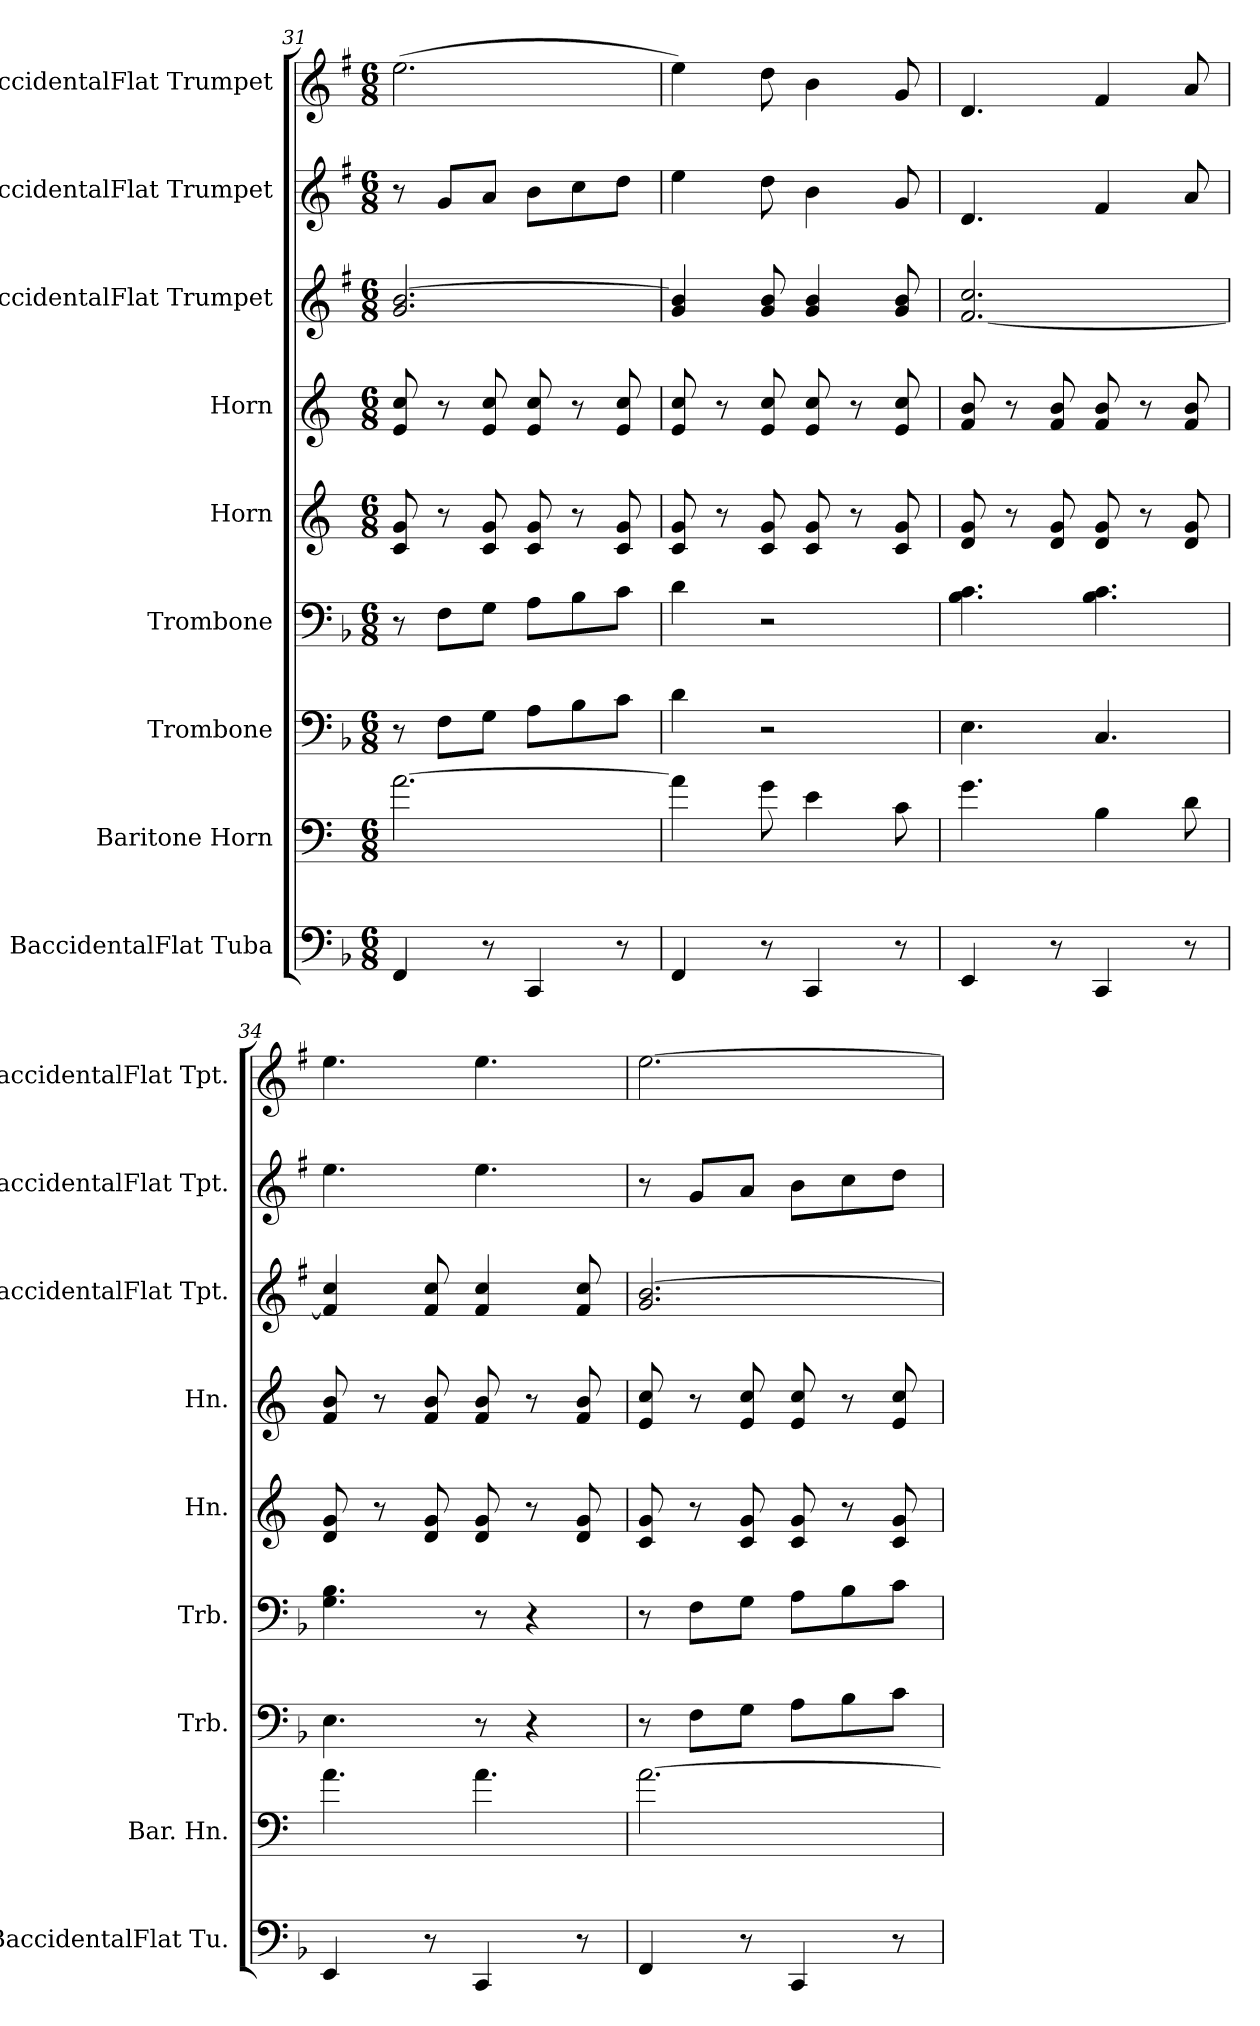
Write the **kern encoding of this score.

**kern	**kern	**kern	**kern	**kern	**kern	**kern	**kern	**kern
*part9	*part8	*part7	*part6	*part5	*part4	*part3	*part2	*part1
*staff9	*staff8	*staff7	*staff6	*staff5	*staff4	*staff3	*staff2	*staff1
*I"BaccidentalFlat Tuba	*I"Baritone Horn	*I"Trombone	*I"Trombone	*I"Horn	*I"Horn	*I"BaccidentalFlat Trumpet	*I"BaccidentalFlat Trumpet	*I"BaccidentalFlat Trumpet
*I'BaccidentalFlat Tu.	*I'Bar. Hn.	*I'Trb.	*I'Trb.	*I'Hn.	*I'Hn.	*I'BaccidentalFlat Tpt.	*I'BaccidentalFlat Tpt.	*I'BaccidentalFlat Tpt.
*clefF4	*clefF4	*clefF4	*clefF4	*clefG2	*clefG2	*clefG2	*clefG2	*clefG2
*	*ITrd4c7	*	*	*ITrd4c7	*ITrd4c7	*ITrd1c2	*ITrd1c2	*ITrd1c2
*k[b-]	*k[b-]	*k[b-]	*k[b-]	*k[b-]	*k[b-]	*k[b-]	*k[b-]	*k[b-]
*M6/8	*M6/8	*M6/8	*M6/8	*M6/8	*M6/8	*M6/8	*M6/8	*M6/8
=31	=31	=31	=31	=31	=31	=31	=31	=31
4FF/	[2.d\	8r	8r	8F/ 8c/	8A/ 8f/	2.f/ [2.a/	8r	(2.dd\
.	.	8F\L	8F\L	8r	8r	.	8f/L	.
8r	.	8G\J	8G\J	8F/ 8c/	8A/ 8f/	.	8g/J	.
4CC/	.	8A\L	8A\L	8F/ 8c/	8A/ 8f/	.	8a\L	.
.	.	8B-\	8B-\	8r	8r	.	8b-\	.
8r	.	8c\J	8c\J	8F/ 8c/	8A/ 8f/	.	8cc\J	.
!!LO:PB:g=z
=32	=32	=32	=32	=32	=32	=32	=32	=32
4FF/	4d\]	4d\	4d\	8F/ 8c/	8A/ 8f/	4f/ 4a/]	4dd\	4dd\)
.	.	.	.	8r	8r	.	.	.
8r	8c\	2r	2r	8F/ 8c/	8A/ 8f/	8f/ 8a/	8cc\	8cc\
4CC/	4A\	.	.	8F/ 8c/	8A/ 8f/	4f/ 4a/	4a\	4a\
.	.	.	.	8r	8r	.	.	.
8r	8F\	.	.	8F/ 8c/	8A/ 8f/	8f/ 8a/	8f/	8f/
=33	=33	=33	=33	=33	=33	=33	=33	=33
4EE/	4.c\	4.E\	4.B-\ 4.c\	8G/ 8c/	8B-/ 8e/	[2.e/ 2.b-/	4.c/	4.c/
.	.	.	.	8r	8r	.	.	.
8r	.	.	.	8G/ 8c/	8B-/ 8e/	.	.	.
4CC/	4E\	4.C/	4.B-\ 4.c\	8G/ 8c/	8B-/ 8e/	.	4e/	4e/
.	.	.	.	8r	8r	.	.	.
8r	8G\	.	.	8G/ 8c/	8B-/ 8e/	.	8g/	8g/
=34	=34	=34	=34	=34	=34	=34	=34	=34
4EE/	4.d\	4.E\	4.G\ 4.B-\	8G/ 8c/	8B-/ 8e/	4e/] 4b-/	4.dd\	4.dd\
.	.	.	.	8r	8r	.	.	.
8r	.	.	.	8G/ 8c/	8B-/ 8e/	8e/ 8b-/	.	.
4CC/	4.d\	8r	8r	8G/ 8c/	8B-/ 8e/	4e/ 4b-/	4.dd\	4.dd\
.	.	4r	4r	8r	8r	.	.	.
8r	.	.	.	8G/ 8c/	8B-/ 8e/	8e/ 8b-/	.	.
=35	=35	=35	=35	=35	=35	=35	=35	=35
4FF/	[2.d\	8r	8r	8F/ 8c/	8A/ 8f/	2.f/ [2.a/	8r	[2.dd\
.	.	8F\L	8F\L	8r	8r	.	8f/L	.
8r	.	8G\J	8G\J	8F/ 8c/	8A/ 8f/	.	8g/J	.
4CC/	.	8A\L	8A\L	8F/ 8c/	8A/ 8f/	.	8a\L	.
.	.	8B-\	8B-\	8r	8r	.	8b-\	.
8r	.	8c\J	8c\J	8F/ 8c/	8A/ 8f/	.	8cc\J	.
=	=	=	=	=	=	=	=	=
*-	*-	*-	*-	*-	*-	*-	*-	*-
